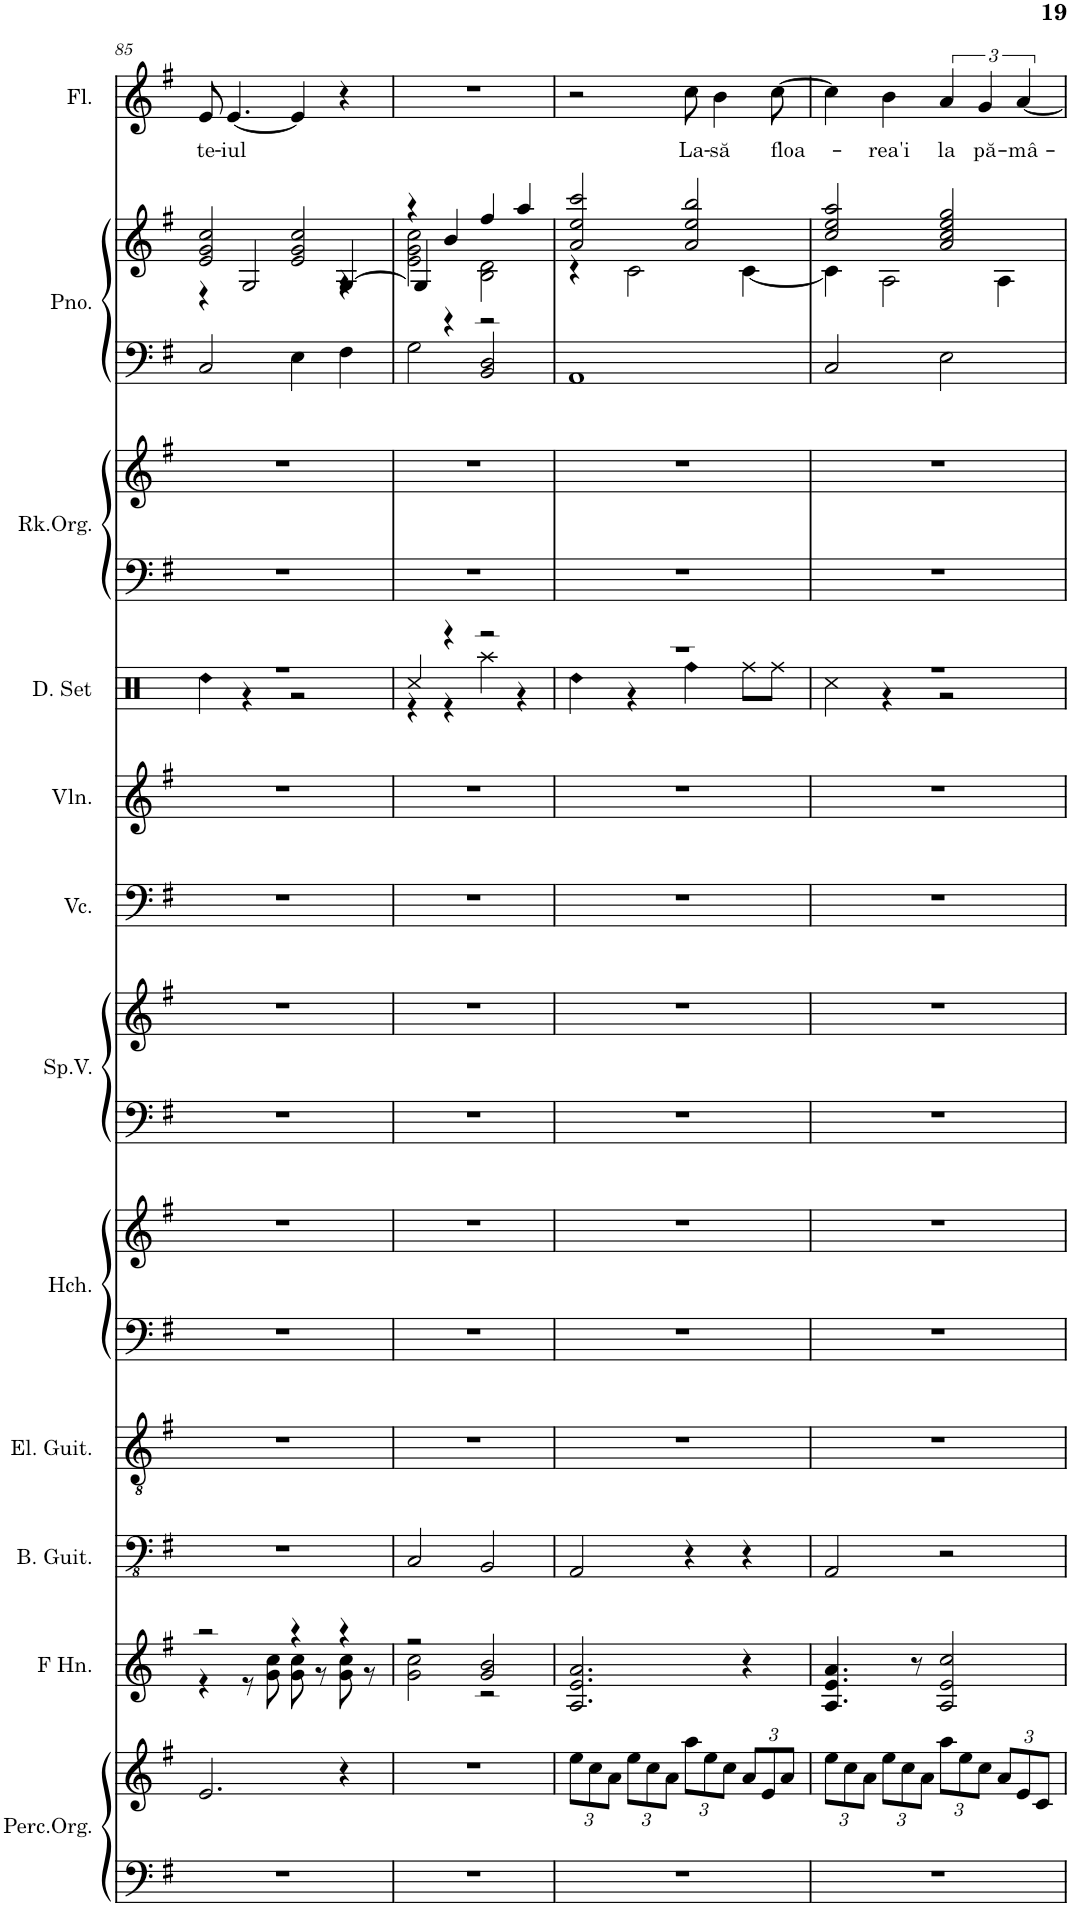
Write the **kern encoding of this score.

**kern	**kern	**kern	**kern	**kern	**kern	**kern	**kern	**kern	**kern	**kern	**kern	**kern	**kern	**kern	**kern	**kern	**text
*part12	*part12	*part11	*part10	*part9	*part8	*part8	*part7	*part7	*part6	*part5	*part4	*part3	*part3	*part2	*part2	*part1	*part1
*staff17	*staff16	*staff15	*staff14	*staff13	*staff12	*staff11	*staff10	*staff9	*staff8	*staff7	*staff6	*staff5	*staff4	*staff3	*staff2	*staff1	*staff1
*I"Perc.Organ	*	*I"Horn in F	*I"Bass Guitar	*I"Electric Guitar	*I"Harpsichord	*	*I"Space Voice	*	*I"Violoncello	*I"Violin	*I"Drumset	*I"Rock Organ	*	*I"Piano	*	*I"Flute	*
*I'Perc.Org.	*	*	*I'B. Guit.	*I'El. Guit.	*I'Hch.	*	*I'Sp.V.	*	*I'Vc.	*I'Vln.	*I'D. Set	*I'Rk.Org.	*	*I'Pno.	*	*I'Fl.	*
!!LO:PB:g=z
*clefF4	*clefG2	*clefG2	*clefFv4	*clefGv2	*clefF4	*clefG2	*clefF4	*clefG2	*clefF4	*clefG2	*clefX	*clefF4	*clefG2	*clefF4	*clefG2	*clefG2	*
*k[f#]	*k[f#]	*k[f#]	*k[f#]	*k[f#]	*k[f#]	*k[f#]	*k[f#]	*k[f#]	*k[f#]	*k[f#]	*k[]	*k[f#]	*k[f#]	*k[f#]	*k[f#]	*k[f#]	*
*M4/4	*M4/4	*M4/4	*M4/4	*M4/4	*M4/4	*M4/4	*M4/4	*M4/4	*M4/4	*M4/4	*M4/4	*M4/4	*M4/4	*M4/4	*M4/4	*M4/4	*
=85	=85	=85	=85	=85	=85	=85	=85	=85	=85	=85	=85	=85	=85	=85	=85	=85	=85
*	*	*^	*	*	*	*	*	*	*	*	*^	*	*	*	*	*	*
!	!	!	!	!	!	!	!	!	!	!	!	!	!LO:N:head=diamond	!	!	!	!	!	!LO:LY:b
*	*	*	*	*	*	*	*	*	*	*	*	*	*	*	*	*	*^	*	*
*	*	*	*	*	*	*	*	*	*	*	*	*	*	*	*	*	*	*^	*	*
1r	2.e/	2r	4r	1r	1r	1r	1r	1r	1r	1r	1r	1r	4Rdd\	1r	1r	2C/	2e/ 2g/ 2cc/	2.ryy	4r	8e/	te-
!	!	!	!	!	!	!	!	!	!	!	!	!	!	!	!	!	!	!	!	!	!LO:LY:b
.	.	.	.	.	.	.	.	.	.	.	.	.	.	.	.	.	.	.	.	[4.e/	-iul
.	.	.	8r	.	.	.	.	.	.	.	.	.	4r	.	.	.	.	.	2G/	.	.
.	.	.	8g\ 8cc\	.	.	.	.	.	.	.	.	.	.	.	.	.	.	.	.	.	.
.	.	4r	8g\ 8cc\	.	.	.	.	.	.	.	.	.	2r	.	.	4E\	2e/ 2g/ 2cc/	.	.	4e/]	.
.	.	.	8r	.	.	.	.	.	.	.	.	.	.	.	.	.	.	.	.	.	.
.	4r	4r	8g\ 8cc\	.	.	.	.	.	.	.	.	.	.	.	.	4F#\	.	4r	[4G/	4r	.
.	.	.	8r	.	.	.	.	.	.	.	.	.	.	.	.	.	.	.	.	.	.
=86	=86	=86	=86	=86	=86	=86	=86	=86	=86	=86	=86	=86	=86	=86	=86	=86	=86	=86	=86	=86	=86
1r	1r	2r	2g\ 2cc\	2CC/	1r	1r	1r	1r	1r	1r	1r	4Rcc/	4r	1r	1r	2G\	4r	2e\ 2g\ 2cc\	4G/]	1r	.
.	.	.	.	.	.	.	.	.	.	.	.	4r	4r	.	.	.	4b/	.	4r	.	.
.	.	2g/ 2b/	2r	2BBB/	.	.	.	.	.	.	.	2r	4Raa\	.	.	2BB/ 2D/	4ff#/	2B\ 2d\	2r	.	.
.	.	.	.	.	.	.	.	.	.	.	.	.	4r	.	.	.	4aa/	.	.	.	.
*	*	*v	*v	*	*	*	*	*	*	*	*	*	*	*	*	*	*v	*v	*v	*	*
=87	=87	=87	=87	=87	=87	=87	=87	=87	=87	=87	=87	=87	=87	=87	=87	=87	=87	=87
*	*Xbrackettup	*	*	*	*	*	*	*	*	*	*	*	*	*	*	*	*	*
!	!	!	!	!	!	!	!	!	!	!	!	!LO:N:head=diamond	!	!	!	!	!	!
*	*	*	*	*	*	*	*	*	*	*	*	*	*	*	*	*^	*	*
1r	12ee\L	2.A/ 2.e/ 2.a/	2AAA/	1r	1r	1r	1r	1r	1r	1r	1r	4Rdd\	1r	1r	1AA	2a/ 2ee/ 2ccc/	4r	2r	.
.	12cc\	.	.	.	.	.	.	.	.	.	.	.	.	.	.	.	.	.	.
.	12a\J	.	.	.	.	.	.	.	.	.	.	.	.	.	.	.	.	.	.
.	12ee\L	.	.	.	.	.	.	.	.	.	.	4r	.	.	.	.	2c\	.	.
.	12cc\	.	.	.	.	.	.	.	.	.	.	.	.	.	.	.	.	.	.
.	12a\J	.	.	.	.	.	.	.	.	.	.	.	.	.	.	.	.	.	.
!	!	!	!	!	!	!	!	!	!	!	!	!LO:N:head=diamond	!	!	!	!	!	!	!LO:LY:b
.	12aa\L	.	4r	.	.	.	.	.	.	.	.	4Rff\	.	.	.	2a/ 2ee/ 2bb/	.	8cc\	La-
.	12ee\	.	.	.	.	.	.	.	.	.	.	.	.	.	.	.	.	.	.
!	!	!	!	!	!	!	!	!	!	!	!	!	!	!	!	!	!	!	!LO:LY:b
.	.	.	.	.	.	.	.	.	.	.	.	.	.	.	.	.	.	4b\	-să
.	12cc\J	.	.	.	.	.	.	.	.	.	.	.	.	.	.	.	.	.	.
.	12a/L	4r	4r	.	.	.	.	.	.	.	.	8Rff\L	.	.	.	.	[4c\	.	.
.	12e/	.	.	.	.	.	.	.	.	.	.	.	.	.	.	.	.	.	.
!	!	!	!	!	!	!	!	!	!	!	!	!	!	!	!	!	!	!	!LO:LY:b
.	.	.	.	.	.	.	.	.	.	.	.	8Rff\J	.	.	.	.	.	[8cc\	floa-
.	12a/J	.	.	.	.	.	.	.	.	.	.	.	.	.	.	.	.	.	.
=88	=88	=88	=88	=88	=88	=88	=88	=88	=88	=88	=88	=88	=88	=88	=88	=88	=88	=88	=88
1r	12ee\L	4.A/ 4.e/ 4.a/	2AAA/	1r	1r	1r	1r	1r	1r	1r	1r	4Rcc\	1r	1r	2C/	2cc/ 2ee/ 2aa/	4c\]	4cc\]	.
.	12cc\	.	.	.	.	.	.	.	.	.	.	.	.	.	.	.	.	.	.
.	12a\J	.	.	.	.	.	.	.	.	.	.	.	.	.	.	.	.	.	.
!	!	!	!	!	!	!	!	!	!	!	!	!	!	!	!	!	!	!	!LO:LY:b
.	12ee\L	.	.	.	.	.	.	.	.	.	.	4r	.	.	.	.	2A\	4b\	-rea'i
.	12cc\	.	.	.	.	.	.	.	.	.	.	.	.	.	.	.	.	.	.
.	.	8r	.	.	.	.	.	.	.	.	.	.	.	.	.	.	.	.	.
.	12a\J	.	.	.	.	.	.	.	.	.	.	.	.	.	.	.	.	.	.
!	!	!	!	!	!	!	!	!	!	!	!	!	!	!	!	!	!	!	!LO:LY:b
.	12aa\L	2A/ 2e/ 2cc/	2r	.	.	.	.	.	.	.	.	2r	.	.	2E\	2a/ 2cc/ 2ee/ 2gg/	.	6a/	la
.	12ee\	.	.	.	.	.	.	.	.	.	.	.	.	.	.	.	.	.	.
!	!	!	!	!	!	!	!	!	!	!	!	!	!	!	!	!	!	!	!LO:LY:b
.	12cc\J	.	.	.	.	.	.	.	.	.	.	.	.	.	.	.	.	6g/	pă-
.	12a/L	.	.	.	.	.	.	.	.	.	.	.	.	.	.	.	4A\	.	.
!	!	!	!	!	!	!	!	!	!	!	!	!	!	!	!	!	!	!	!LO:LY:b
.	12e/	.	.	.	.	.	.	.	.	.	.	.	.	.	.	.	.	[6a/	-mâ-
.	12c/J	.	.	.	.	.	.	.	.	.	.	.	.	.	.	.	.	.	.
*	*	*	*	*	*	*	*	*	*	*	*v	*v	*	*	*	*v	*v	*	*
=	=	=	=	=	=	=	=	=	=	=	=	=	=	=	=	=	=
*-	*-	*-	*-	*-	*-	*-	*-	*-	*-	*-	*-	*-	*-	*-	*-	*-	*-
